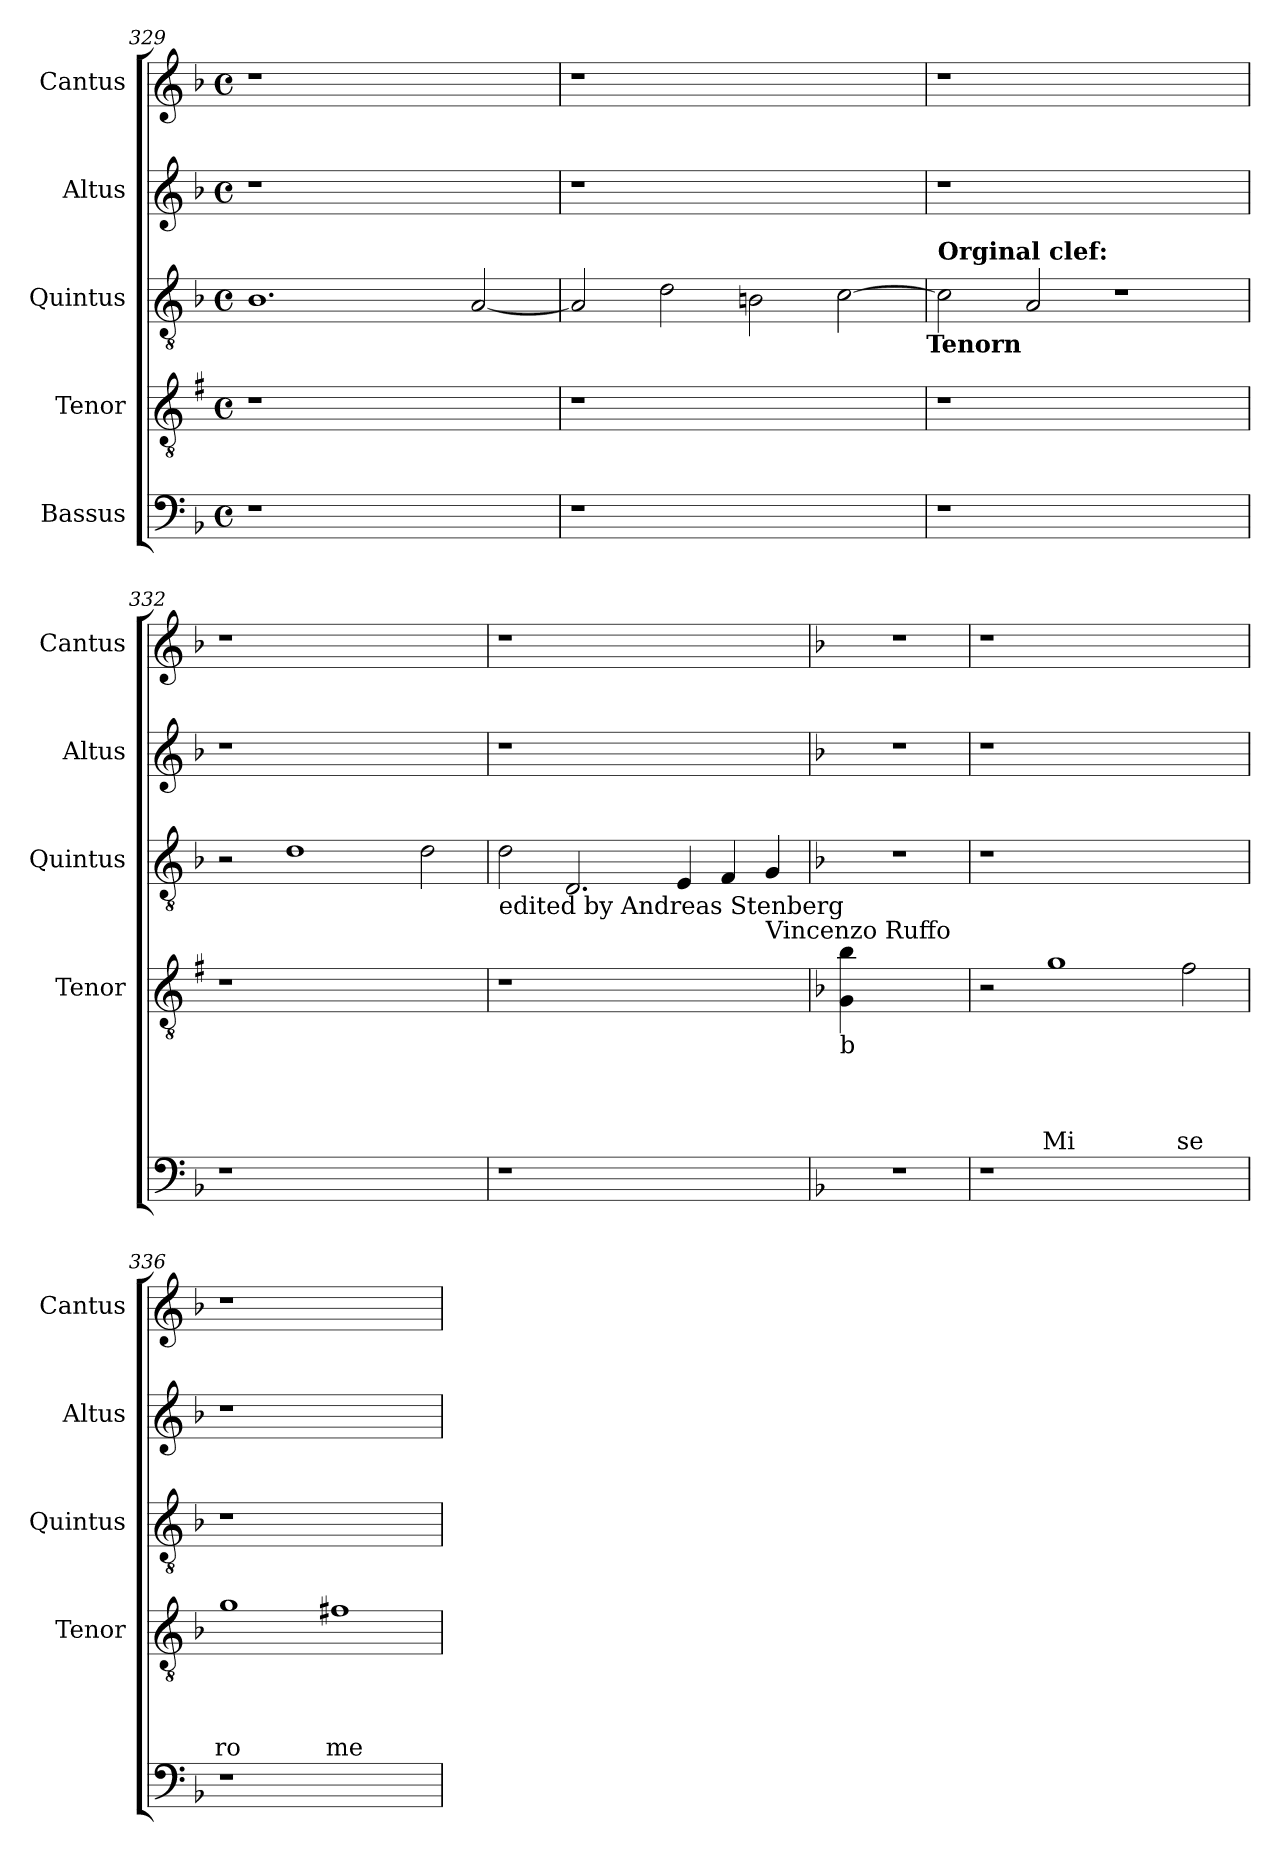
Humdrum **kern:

**kern	**kern	**text	**text	**text	**text	**kern	**kern	**kern
*part5	*part4	*part4	*part4	*part4	*part4	*part3	*part2	*part1
*staff5	*staff4	*staff4	*staff4	*staff4	*staff4	*staff3	*staff2	*staff1
*I"Bassus	*I"Tenor	*	*	*	*	*I"Quintus	*I"Altus	*I"Cantus
*	*I'Tenor	*	*	*	*	*I'Quintus	*I'Altus	*I'Cantus
*clefF4	*clefGv2	*	*	*	*	*clefGv2	*clefG2	*clefG2
*k[b-]	*k[f#]	*	*	*	*	*k[b-]	*k[b-]	*k[b-]
*F:	*G:	*	*	*	*	*F:	*F:	*F:
*M4/4	*M4/4	*	*	*	*	*M4/4	*M4/4	*M4/4
*met(c)	*met(c)	*	*	*	*	*met(c)	*met(c)	*met(c)
=329	=329	=329	=329	=329	=329	=329	=329	=329
1r	1r	.	.	.	.	1.B-	1r	1r
1ryy	1ryy	.	.	.	.	.	1ryy	1ryy
.	.	.	.	.	.	[<2A/	.	.
=330	=330	=330	=330	=330	=330	=330	=330	=330
1r	1r	.	.	.	.	2A/]	1r	1r
.	.	.	.	.	.	2d\	.	.
1ryy	1ryy	.	.	.	.	2Bn\	1ryy	1ryy
.	.	.	.	.	.	[>2c\	.	.
!	!	!	!	!	!	!LO:TX:b:B:t=Tenorn	!	!
=331	=331	=331	=331	=331	=331	=331	=331	=331
!	!	!	!	!	!	!LO:TX:a:B:t=Orginal clef&colon;	!	!
1r	1r	.	.	.	.	2c\]	1r	1r
.	.	.	.	.	.	2A/	.	.
1ryy	1ryy	.	.	.	.	1r	1ryy	1ryy
=332	=332	=332	=332	=332	=332	=332	=332	=332
1r	1r	.	.	.	.	2r	1r	1r
.	.	.	.	.	.	1d	.	.
1ryy	1ryy	.	.	.	.	.	1ryy	1ryy
.	.	.	.	.	.	2d\	.	.
=333	=333	=333	=333	=333	=333	=333	=333	=333
!	!	!	!	!	!	!LO:TX:b:t=edited by Andreas Stenberg	!	!
1r	1r	.	.	.	.	2d\	1r	1r
.	.	.	.	.	.	2.D/	.	.
1ryy	1ryy	.	.	.	.	.	1ryy	1ryy
.	.	.	.	.	.	4E/	.	.
.	.	.	.	.	.	4F/	.	.
!	!	!	!	!	!	!LO:TX:b:t=Vincenzo Ruffo	!	!
.	.	.	.	.	.	4G/	.	.
!!LO:LB:g=z
=334	=334	=334	=334	=334	=334	=334	=334	=334
*	*k[b-]	*	*	*	*	*	*	*
*	*F:	*	*	*	*	*	*	*
!	!LO:TX:b:t=b	!	!	!	!	!	!	!
1r	4G\ 4b-\	.	.	.	.	1r	1r	1r
.	2.ryy	.	.	.	.	.	.	.
=335	=335	=335	=335	=335	=335	=335	=335	=335
1r	2r	.	.	.	.	1r	1r	1r
!	!	!	!	!	!LO:LY:b	!	!	!
.	1g	.	.	.	Mi	.	.	.
1ryy	.	.	.	.	.	1ryy	1ryy	1ryy
!	!	!	!	!	!LO:LY:b	!	!	!
.	2f\	.	.	.	se	.	.	.
=336	=336	=336	=336	=336	=336	=336	=336	=336
!	!	!	!	!	!LO:LY:b	!	!	!
1r	1g	.	.	.	ro	1r	1r	1r
!	!	!	!	!	!LO:LY:b	!	!	!
1ryy	1f#X	.	.	.	me	1ryy	1ryy	1ryy
=	=	=	=	=	=	=	=	=
*-	*-	*-	*-	*-	*-	*-	*-	*-
